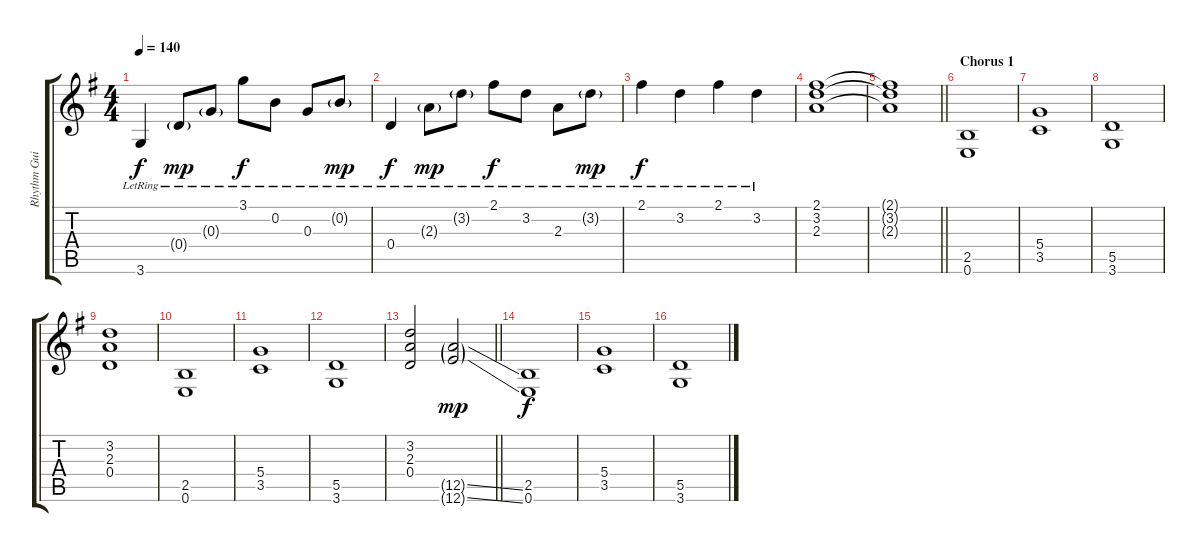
\track ("Rhythm Guitar 1: Axel Rudi Pell" "Rhythm Gui") {instrument electricguitarclean}
\staff {score tabs}
\tuning (E4 B3 G3 D3 A2 E2) {hide}
\ts (4 4)
\tempo 140
\clef g2
\ks eminor
3.6{lr}.4{dy f} 0.4{g lr}.8{dy mp} 0.3{g lr}.8 3.1{lr}.8{dy f} 0.2{lr}.8 0.3{lr}.8 0.2{g lr}.8{dy mp} |
0.4{lr}.4{dy f} 2.3{g lr}.8{dy mp} 3.2{g lr}.8 2.1{lr}.8{dy f} 3.2{lr}.8 2.3{lr}.8 3.2{g lr}.8{dy mp} |
2.1{lr}.4{dy f} 3.2{lr}.4 2.1{lr}.4 3.2{lr}.4 |
(2.1 3.2 2.3).1 |
\barLineRight lightlight
(2.1{t} 3.2{t} 2.3{t}).1 |
\section ("" "Chorus 1")
(2.5 0.6).1{instrument distortionguitar} |
(5.4 3.5).1 |
(5.5 3.6).1 |
(3.2 2.3 0.4).1 |
(2.5 0.6).1 |
(5.4 3.5).1 |
(5.5 3.6).1 |
\barLineRight lightlight
(3.2 2.3 0.4).2 (12.5{ss g} 12.6{ss g}).2{dy mp} |
(2.5 0.6).1{dy f} |
(5.4 3.5).1 |
(5.5 3.6).1
